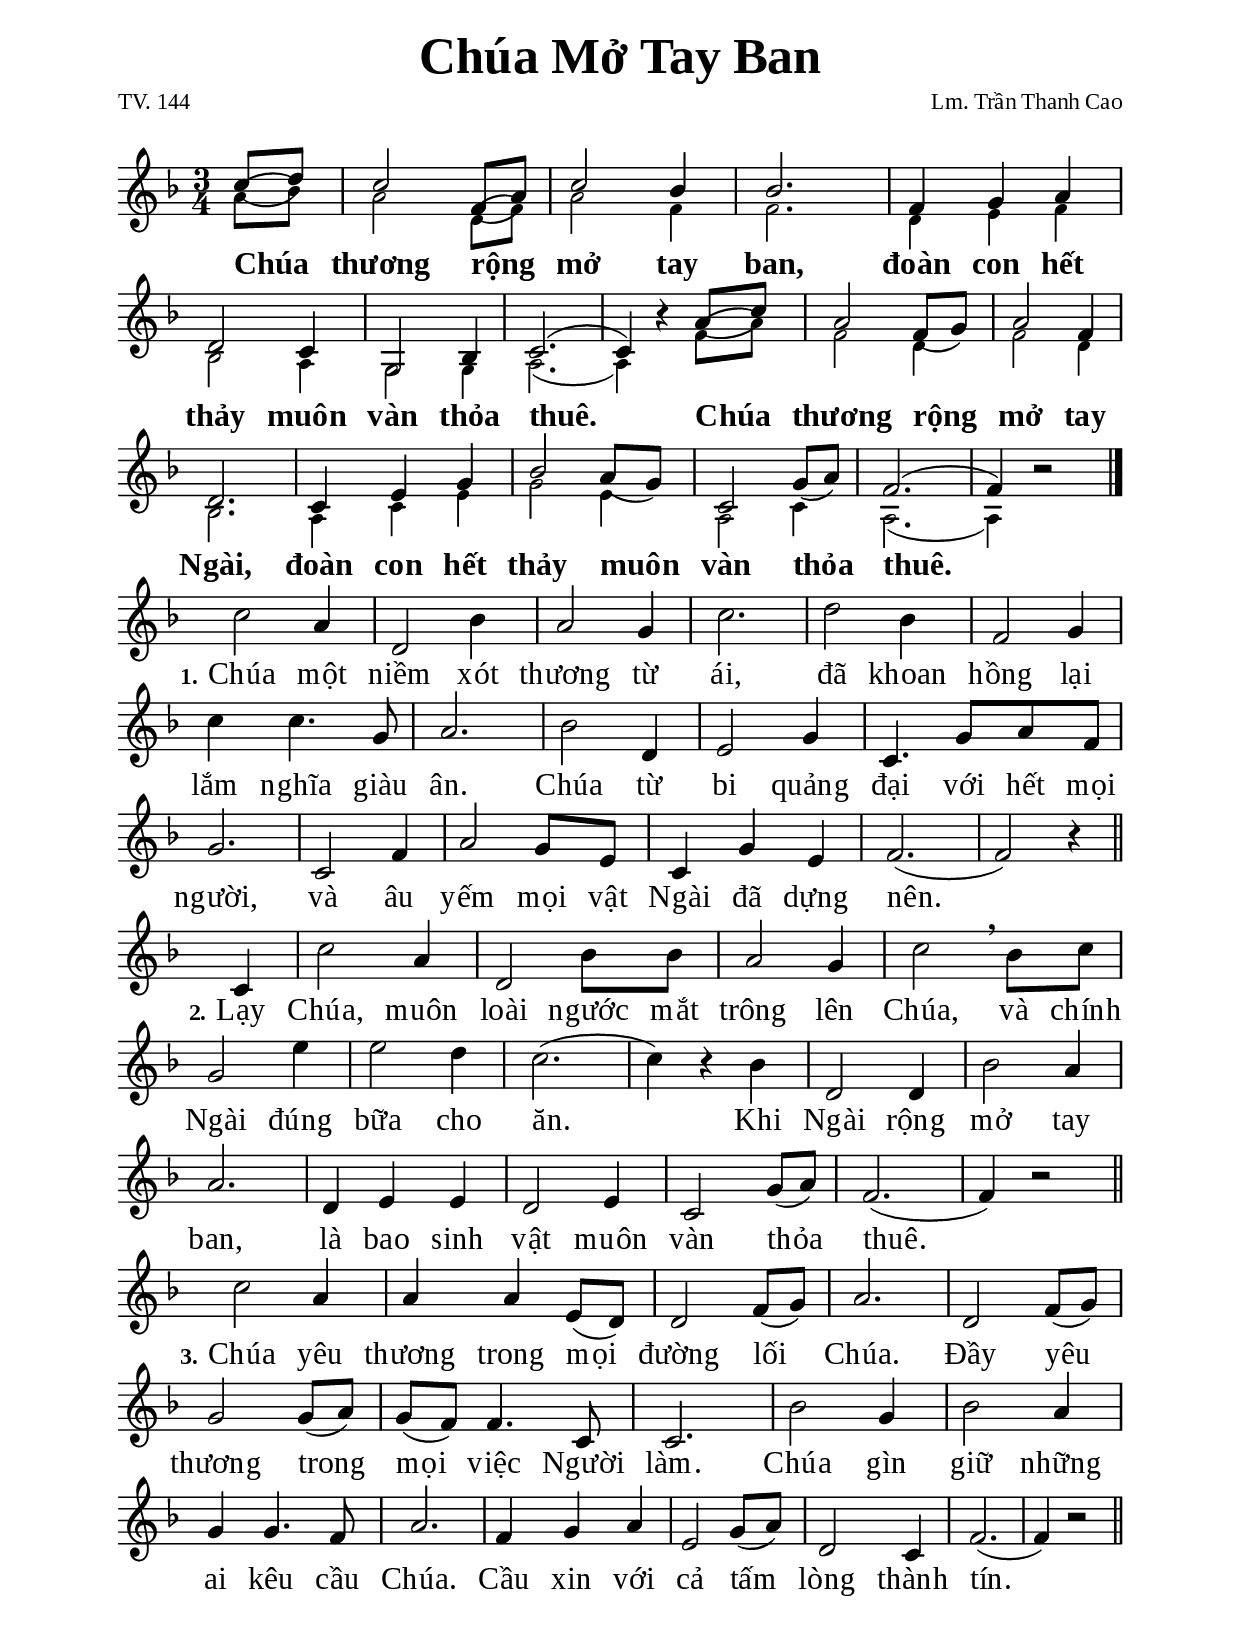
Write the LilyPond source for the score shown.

% Cài đặt chung
\version "2.20.0"
\include "english.ly"

\header {
  title = \markup { \fontsize #3 "Chúa Mở Tay Ban" }
  poet = "TV. 144"
  composer = "Lm. Trần Thanh Cao"
  arranger = " "
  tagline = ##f
}

global = {
  \key f \major
  \time 3/4
}

\paper {
  #(set-paper-size "a4")
  top-margin = 15\mm
  bottom-margin = 15\mm
  left-margin = 20\mm
  right-margin = 20\mm
  indent = #0
  #(define fonts
    (make-pango-font-tree
      "Liberation Serif"
      "Liberation Serif"
      "Liberation Serif"
      (/ 20 20)))
  page-count = #1
}

% Nhạc điệp khúc
nhacDiepKhucSop = \relative c'' {
  \partial 4 c8 _(d) |
  c2 f,8 _(a) |
  c2 bf4 |
  bf2. |
  f4 g a |
  d,2 c4 |
  g2 bf4 |
  c2. ( |
  c4) r a'8 _(c) |
  a2 f8 _(g) |
  a2 f4 |
  d2. |
  c4 e g |
  bf2 a8 _(g) |
  c,2 g'8 _(a) |
  f2. ( |
  f4) r2 \bar "|."
}

nhacDiepKhucBas = \relative c'' {
  \override NoteHead.font-size = #-2
  \partial 4 a8 ^(bf) |
  a2 d,8 ^(f) |
  a2 f4 |
  f2. |
  d4 e f |
  bf,2 a4 |
  g2 g4 |
  a2. ( |
  a4) r f'8 ^(a) |
  f2 d4 |
  f2 d4 |
  bf2. |
  a4 c e |
  g2 e4 |
  a,2 c4 |
  a2. ( |
  a4) r2
}

% Nhạc phiên khúc
nhacPhienKhucMot = \relative c'' {
  c2 a4 |
  d,2 bf'4 |
  a2 g4 |
  c2. |
  d2 bf4 |
  f2 g4 |
  c4 c4. g8 |
  a2. |
  bf2 d,4 |
  e2 g4 |
  c,4. g'8 a f |
  g2. |
  c,2 f4 |
  a2 g8 e |
  c4 g' e |
  f2. ( |
  f2) r4 \bar "||"
}

nhacPhienKhucHai = \relative c' {
  \partial 4 c4 |
  c'2 a4 |
  d,2 bf'8 bf |
  a2 g4 |
  c2 \breathe bf8 c |
  g2 e'4 |
  e2 d4 |
  c2. ( |
  c4) r bf |
  d,2 d4 |
  bf'2 a4 |
  a2. |
  d,4 e e |
  d2 e4 |
  c2 g'8 (a) |
  f2. ( |
  f4) r2 \bar "||"
}

nhacPhienKhucBa = \relative c'' {
  c2 a4 |
  a a e8 (d) |
  d2 f8 (g) |
  a2. |
  d,2 f8 (g) |
  g2 g8 (a) |
  g (f) f4. c8 |
  c2. |
  bf'2 g4 |
  bf2 a4 |
  g g4. f8 |
  a2. |
  f4 g a |
  e2 g8 (a) |
  d,2 c4 |
  f2. ( |
  f4) r2 \bar "||"
}

% Lời điệp khúc
loiDiepKhuc = \lyricmode {
  Chúa thương rộng mở tay ban,
  đoàn con hết thảy muôn vàn thỏa thuê.
  Chúa thương rộng mở tay Ngài,
  đoàn con hết thảy muôn vàn thỏa thuê.
}

% Lời phiên khúc
loiPhienKhucMot = \lyricmode {
  \set stanza = #"1."
  Chúa một niềm xót thương từ ái,
  đã khoan hồng lại lắm nghĩa giàu ân.
  Chúa từ bi quảng đại với hết mọi người,
  và âu yếm mọi vật Ngài đã dựng nên.
}

loiPhienKhucHai = \lyricmode {
  \set stanza = #"2."
  Lạy Chúa, muôn loài ngước mắt trông lên Chúa,
  và chính Ngài đúng bữa cho ăn.
  Khi Ngài rộng mở tay ban,
  là bao sinh vật muôn vàn thỏa thuê.
}

loiPhienKhucBa = \lyricmode {
  \set stanza = #"3."
  Chúa yêu thương trong mọi đường lối Chúa.
  Đầy yêu thương trong mọi việc Người làm.
  Chúa gìn giữ những ai kêu cầu Chúa.
  Cầu xin với cả tấm lòng thành tín.
}


% Dàn trang
\score {
  \new ChoirStaff <<
    \new Staff = diepKhuc \with {
        \consists "Merge_rests_engraver"
        \magnifyStaff #(magstep +1)
      }
      <<
      \new Voice = beSop {
        \voiceOne \key f \major \time 3/4 \nhacDiepKhucSop
      }
      \new Voice = beBas {
        \voiceTwo \key f \major \time 3/4 \nhacDiepKhucBas
      }
    >>
    \new Lyrics \lyricsto beSop \loiDiepKhuc
  >>
  \layout {
    \override Lyrics.LyricText.font-series = #'bold
    \override Lyrics.LyricText.font-size = #+3
    \override Lyrics.LyricSpace.minimum-distance = #2.0
    \override Score.BarNumber.break-visibility = ##(#f #f #f)
  }
}

\score {
  \new ChoirStaff <<
    \new Staff = phienKhuc \with {
        \magnifyStaff #(magstep +1)
      }
      <<
      \new Voice = beSop {
        \key f \major \time 3/4 \nhacPhienKhucMot
      }
    >>
    \new Lyrics \lyricsto beSop \loiPhienKhucMot
  >>
  \layout {
    \override Staff.TimeSignature.transparent = ##t
    \override Lyrics.LyricText.font-size = #+3
    \override Lyrics.LyricSpace.minimum-distance = #2.0
    \override Score.BarNumber.break-visibility = ##(#f #f #f)
  }
}

\score {
  \new ChoirStaff <<
    \new Staff = phienKhuc \with {
        \magnifyStaff #(magstep +1)
      }
      <<
      \new Voice = beSop {
        \key f \major \time 3/4 \nhacPhienKhucHai
      }
    >>
    \new Lyrics \lyricsto beSop \loiPhienKhucHai
  >>
  \layout {
    \override Staff.TimeSignature.transparent = ##t
    \override Lyrics.LyricText.font-size = #+3
    \override Lyrics.LyricSpace.minimum-distance = #2.0
    \override Score.BarNumber.break-visibility = ##(#f #f #f)
  }
}

\score {
  \new ChoirStaff <<
    \new Staff = phienKhuc \with {
        \magnifyStaff #(magstep +1)
      }
      <<
      \new Voice = beSop {
        \key f \major \time 3/4 \nhacPhienKhucBa
      }
    >>
    \new Lyrics \lyricsto beSop \loiPhienKhucBa
  >>
  \layout {
    \override Staff.TimeSignature.transparent = ##t
    \override Lyrics.LyricText.font-size = #+3
    \override Lyrics.LyricSpace.minimum-distance = #2.0
    \override Score.BarNumber.break-visibility = ##(#f #f #f)
  }
}